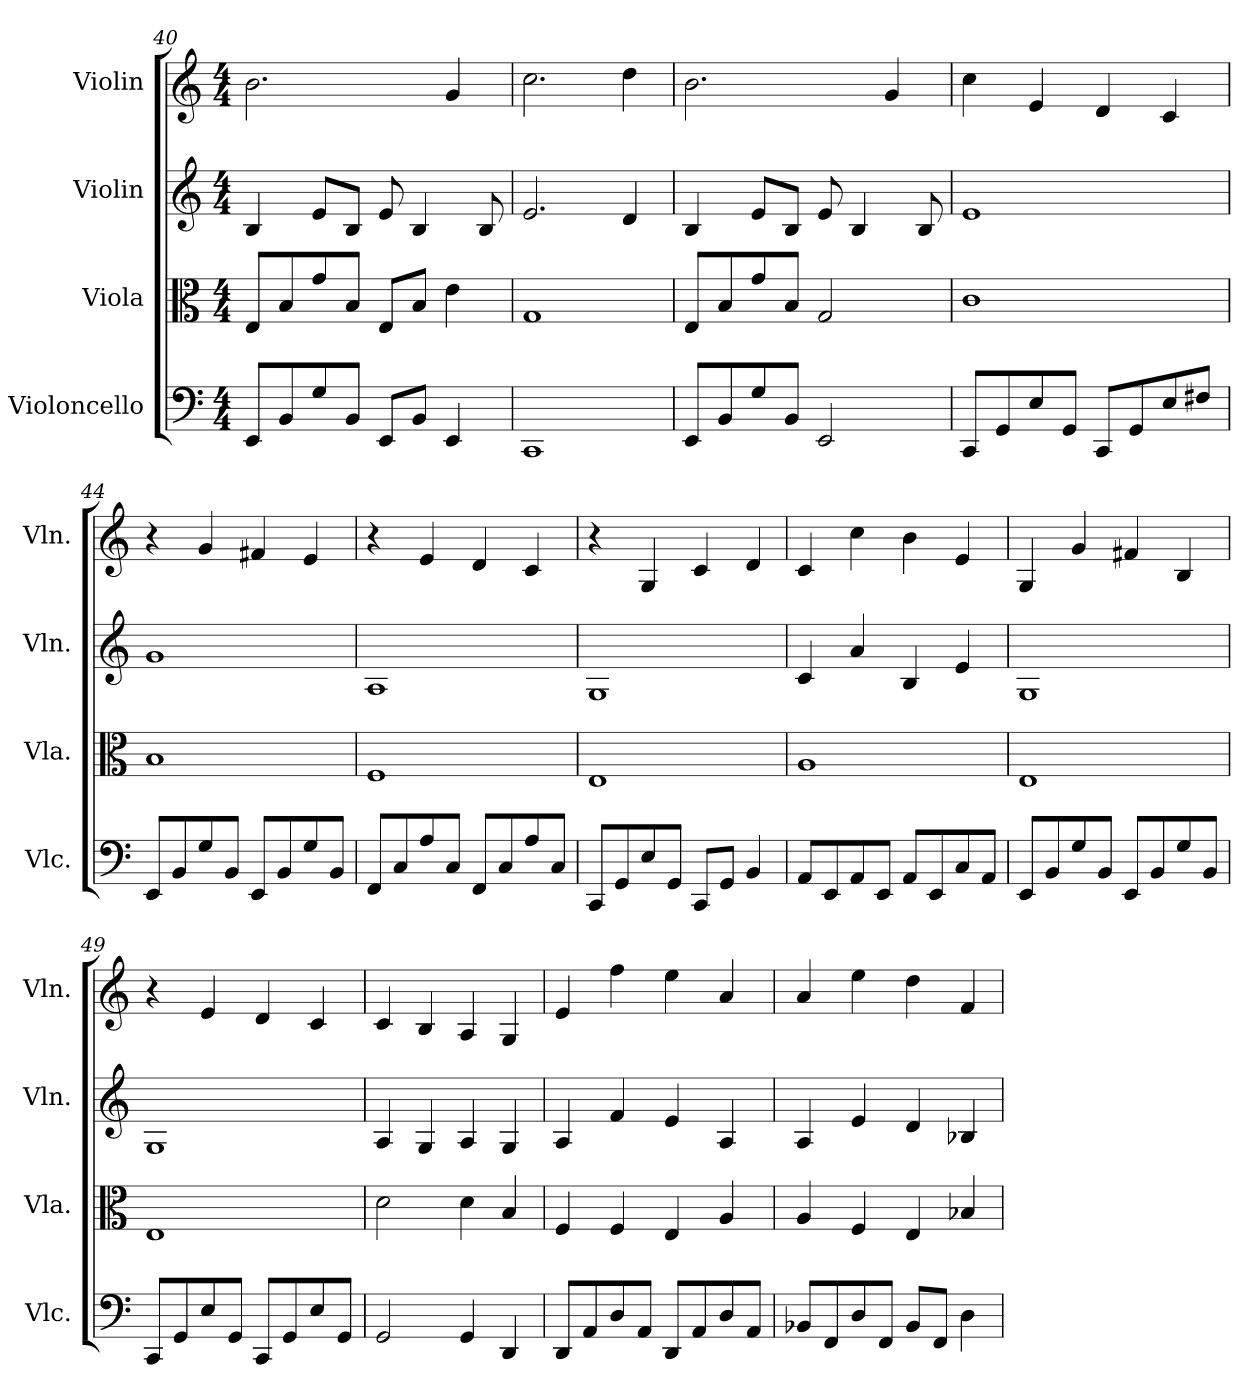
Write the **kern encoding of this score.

**kern	**kern	**kern	**kern
*part4	*part3	*part2	*part1
*staff4	*staff3	*staff2	*staff1
*I"Violoncello	*I"Viola	*I"Violin	*I"Violin
*I'Vlc.	*I'Vla.	*I'Vln.	*I'Vln.
*clefF4	*clefC3	*clefG2	*clefG2
*k[]	*k[]	*k[]	*k[]
*M4/4	*M4/4	*M4/4	*M4/4
=40	=40	=40	=40
8EE/L	8E/L	4B/	2.b\
8BB/	8B/	.	.
8G/	8g/	8e/L	.
8BB/J	8B/J	8B/J	.
8EE/L	8E/L	8e/	.
8BB/J	8B/J	4B/	.
4EE/	4e\	.	4g/
.	.	8B/	.
=41	=41	=41	=41
1CC	1G	2.e/	2.cc\
.	.	4d/	4dd\
=42	=42	=42	=42
8EE/L	8E/L	4B/	2.b\
8BB/	8B/	.	.
8G/	8g/	8e/L	.
8BB/J	8B/J	8B/J	.
2EE/	2G/	8e/	.
.	.	4B/	.
.	.	.	4g/
.	.	8B/	.
=43	=43	=43	=43
8CC/L	1c	1e	4cc\
8GG/	.	.	.
8E/	.	.	4e/
8GG/J	.	.	.
8CC/L	.	.	4d/
8GG/	.	.	.
8E/	.	.	4c/
8F#X/J	.	.	.
!!LO:LB:g=z
=44	=44	=44	=44
8EE/L	1B	1g	4r
8BB/	.	.	.
8G/	.	.	4g/
8BB/J	.	.	.
8EE/L	.	.	4f#X/
8BB/	.	.	.
8G/	.	.	4e/
8BB/J	.	.	.
=45	=45	=45	=45
8FF/L	1F	1A	4r
8C/	.	.	.
8A/	.	.	4e/
8C/J	.	.	.
8FF/L	.	.	4d/
8C/	.	.	.
8A/	.	.	4c/
8C/J	.	.	.
=46	=46	=46	=46
8CC/L	1E	1G	4r
8GG/	.	.	.
8E/	.	.	4G/
8GG/J	.	.	.
8CC/L	.	.	4c/
8GG/J	.	.	.
4BB/	.	.	4d/
=47	=47	=47	=47
8AA/L	1A	4c/	4c/
8EE/	.	.	.
8AA/	.	4a/	4cc\
8EE/J	.	.	.
8AA/L	.	4B/	4b\
8EE/	.	.	.
8C/	.	4e/	4e/
8AA/J	.	.	.
=48	=48	=48	=48
8EE/L	1E	1G	4G/
8BB/	.	.	.
8G/	.	.	4g/
8BB/J	.	.	.
8EE/L	.	.	4f#X/
8BB/	.	.	.
8G/	.	.	4B/
8BB/J	.	.	.
!!LO:LB:g=z
=49	=49	=49	=49
8CC/L	1E	1G	4r
8GG/	.	.	.
8E/	.	.	4e/
8GG/J	.	.	.
8CC/L	.	.	4d/
8GG/	.	.	.
8E/	.	.	4c/
8GG/J	.	.	.
=50	=50	=50	=50
2GG/	2d\	4A/	4c/
.	.	4G/	4B/
4GG/	4d\	4A/	4A/
4DD/	4B/	4G/	4G/
=51	=51	=51	=51
8DD/L	4F/	4A/	4e/
8AA/	.	.	.
8D/	4F/	4f/	4ff\
8AA/J	.	.	.
8DD/L	4E/	4e/	4ee\
8AA/	.	.	.
8D/	4A/	4A/	4a/
8AA/J	.	.	.
=52	=52	=52	=52
8BB-X/L	4A/	4A/	4a/
8FF/	.	.	.
8D/	4F/	4e/	4ee\
8FF/J	.	.	.
8BB-/L	4E/	4d/	4dd\
8FF/J	.	.	.
4D\	4B-X/	4B-X/	4f/
=	=	=	=
*-	*-	*-	*-
